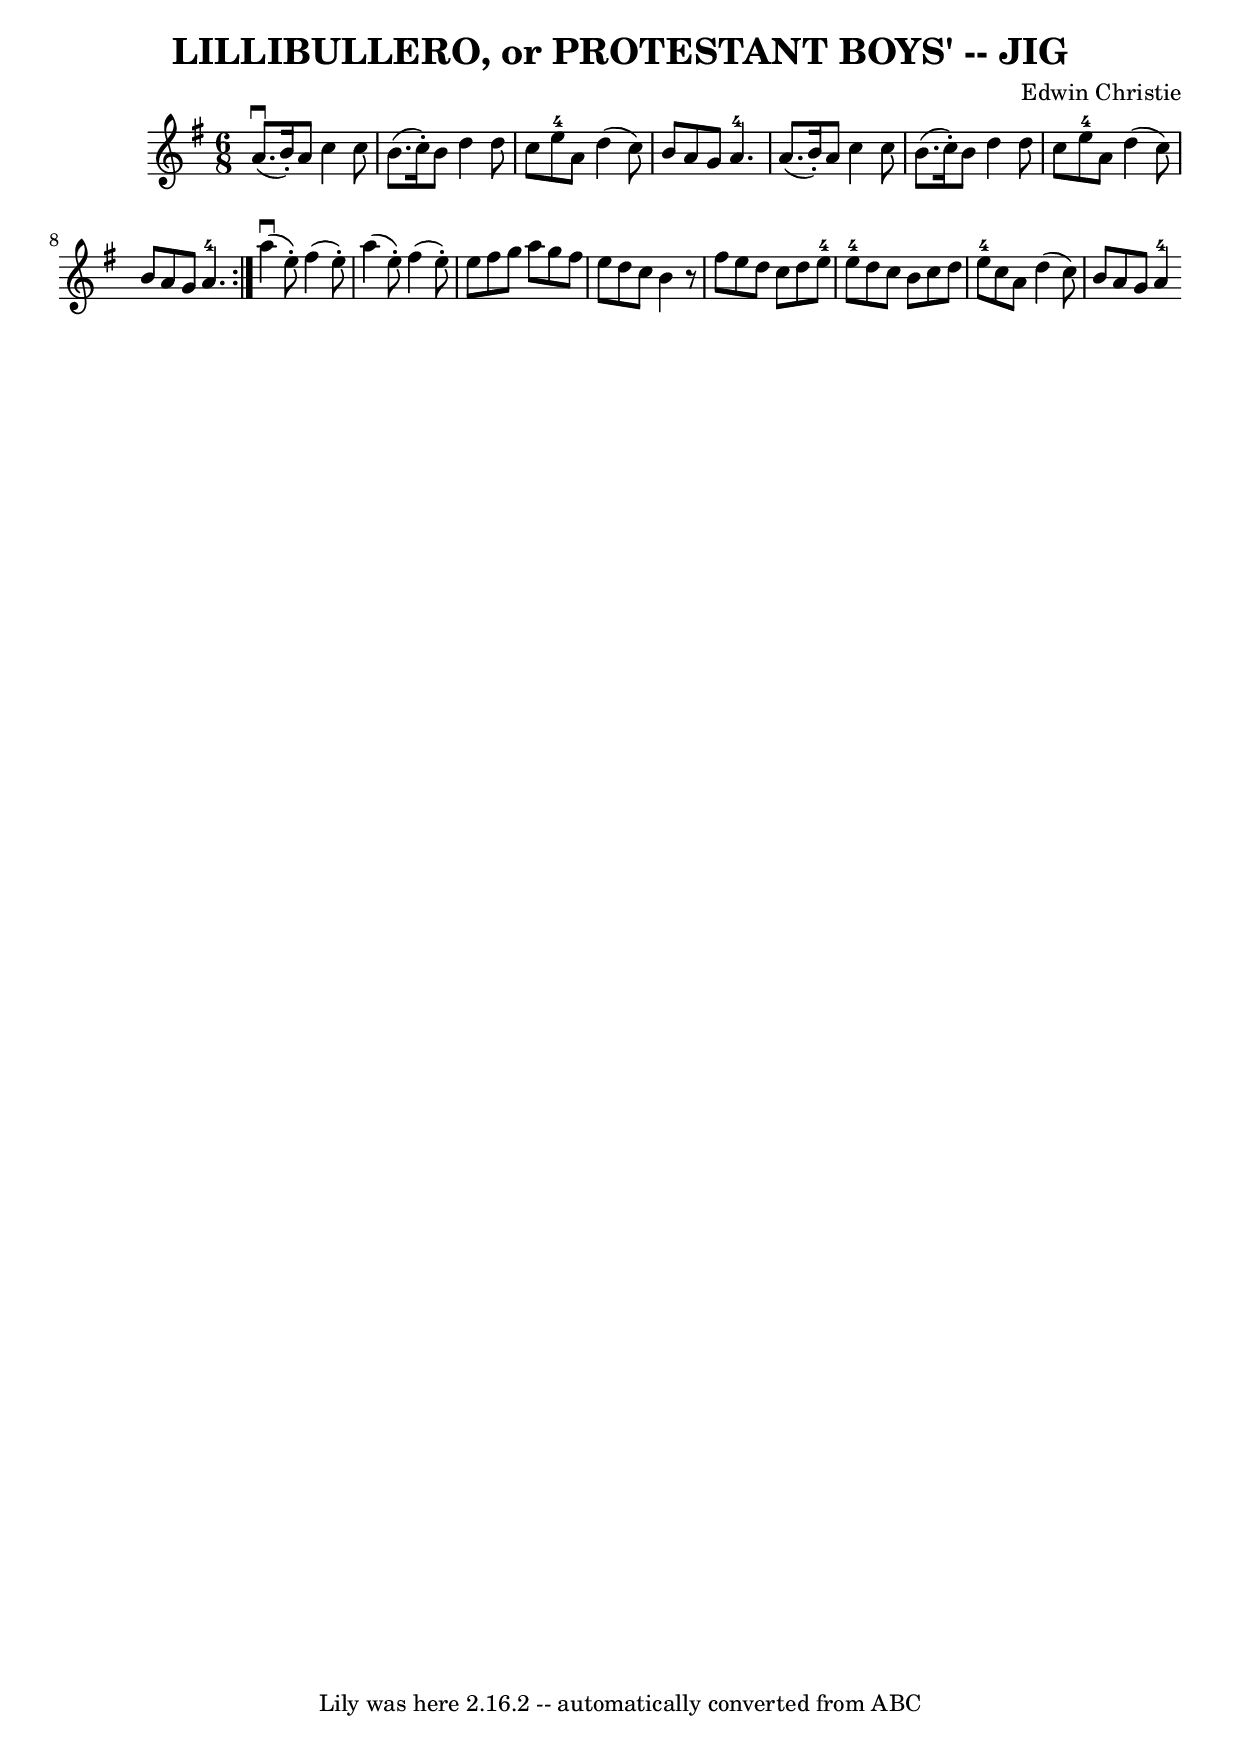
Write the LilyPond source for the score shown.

\version "2.16.2"
\include "Mammoth.ily"
\header {
  %% book = "Ryan's Mammoth Collection of Fiddle Tunes"
  composer = "Edwin Christie"
  crossRefNumber = "1"
  footnotes = ""
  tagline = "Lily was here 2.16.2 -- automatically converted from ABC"
  title = "LILLIBULLERO, or PROTESTANT BOYS' -- JIG"

}
voicedefault =  {



  \repeat volta 2 {

    \time 6/8 
    \key g \major
    a'8. (^\downbow b'16-.) a'8 c''4 c''8  
    |
    b'8. (c''16-.) b'8 d''4 d''8    |
    c''8    
    e''8-4 a'8 d''4 (c''8)   |
    b'8 a'8 g'8 a'4.-4       |
    a'8. (b'16-.) a'8 c''4 c''8    |
    
    b'8. (c''16-.) b'8 d''4 d''8    |
    c''8 e''8-4   
    a'8 d''4 (c''8)   |
    b'8 a'8 g'8 a'4.-4   
  }      
  a''4 (^\downbow e''8-.) fis''4 (e''8-.)   |
  a''4 (
  e''8-.) fis''4 (e''8-.)   |
  e''8 fis''8 g''8 a''8  
  g''8 fis''8    |
  e''8 d''8 c''8 b'4    r8       |
  
  fis''8 e''8 d''8 c''8 d''8 e''8-4   |
  e''8-4  
  d''8 c''8 b'8 c''8 d''8    |
  e''8-4 c''8 a'8    
  d''4 (c''8)   |
  b'8 a'8 g'8 a'4-4   

}

\score{
  <<

    \context Staff="default"
    {
      \voicedefault 
      
    }

  >>
  \layout {
    
  }
  \midi {
  }

}
